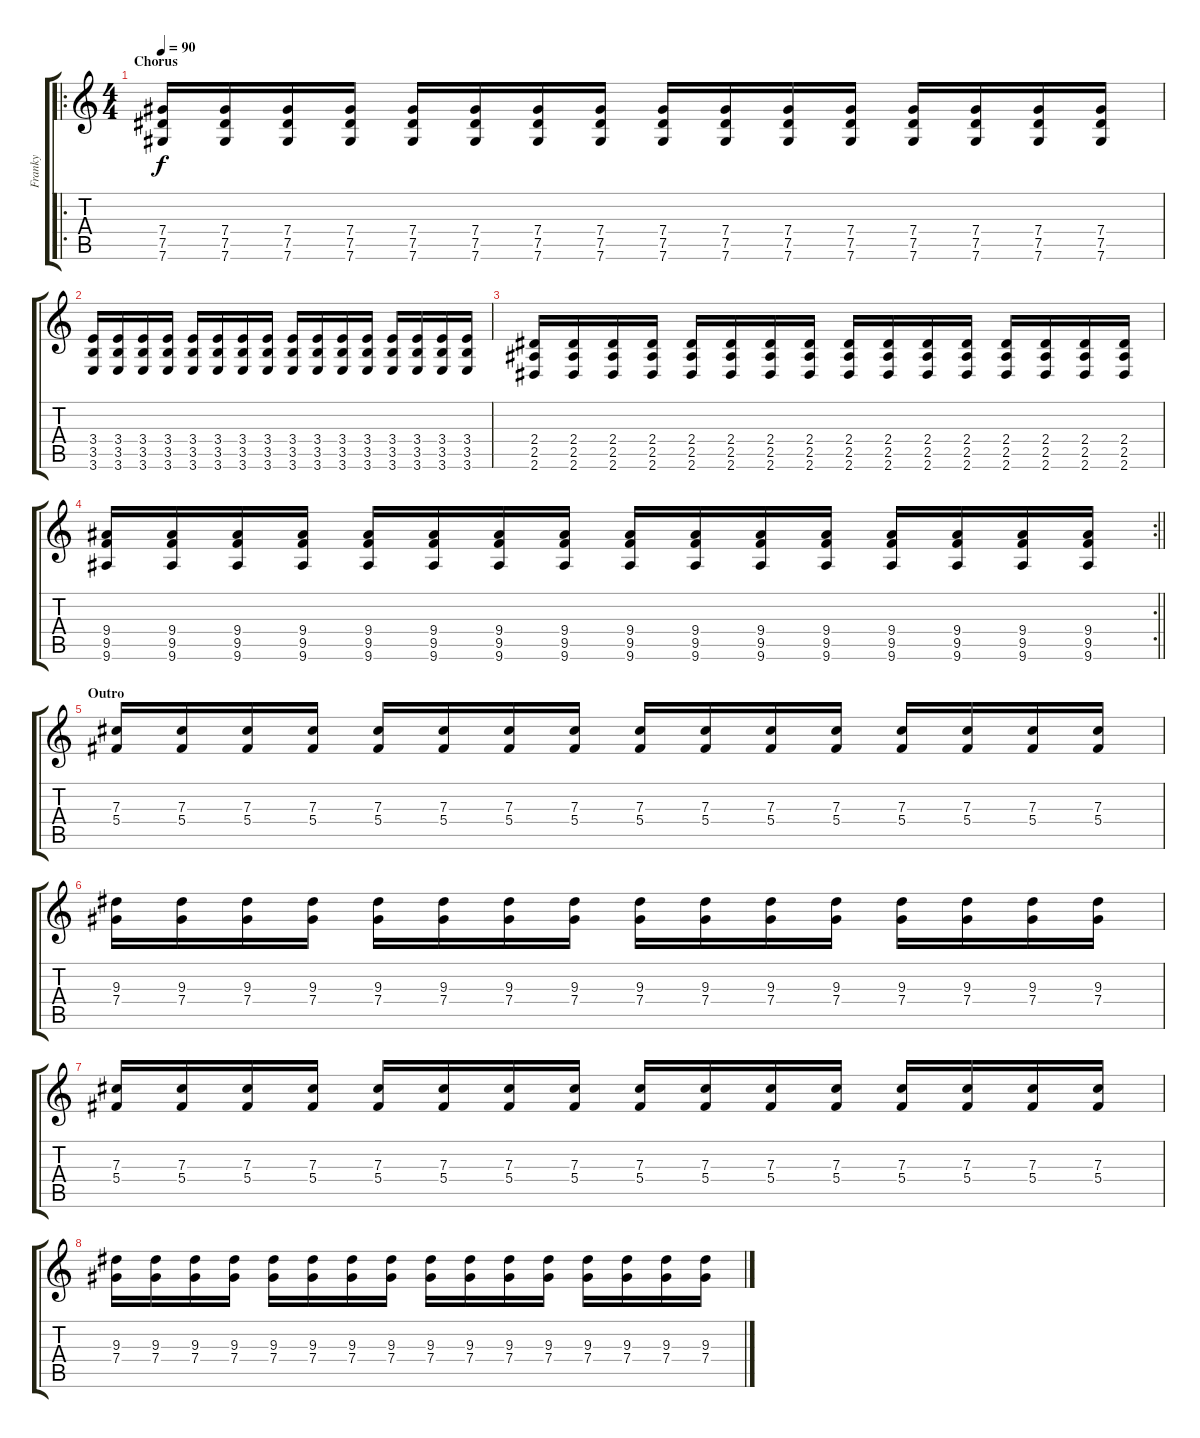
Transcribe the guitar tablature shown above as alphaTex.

\track ("Franky" "Franky") {instrument distortionguitar}
\staff {score tabs}
\tuning (Eb4 Bb3 Gb3 Db3 Ab2 Db2) {hide}
\ro
\ts (4 4)
\section ("" "Chorus")
\tempo 90
\clef g2
\ks c
(7.4 7.5 7.6).16{dy f instrument distortionguitar} (7.4 7.5 7.6).16 (7.4 7.5 7.6).16 (7.4 7.5 7.6).16 (7.4 7.5 7.6).16 (7.4 7.5 7.6).16 (7.4 7.5 7.6).16 (7.4 7.5 7.6).16 (7.4 7.5 7.6).16 (7.4 7.5 7.6).16 (7.4 7.5 7.6).16 (7.4 7.5 7.6).16 (7.4 7.5 7.6).16 (7.4 7.5 7.6).16 (7.4 7.5 7.6).16 (7.4 7.5 7.6).16 |
(3.4 3.5 3.6).16 (3.4 3.5 3.6).16 (3.4 3.5 3.6).16 (3.4 3.5 3.6).16 (3.4 3.5 3.6).16 (3.4 3.5 3.6).16 (3.4 3.5 3.6).16 (3.4 3.5 3.6).16 (3.4 3.5 3.6).16 (3.4 3.5 3.6).16 (3.4 3.5 3.6).16 (3.4 3.5 3.6).16 (3.4 3.5 3.6).16 (3.4 3.5 3.6).16 (3.4 3.5 3.6).16 (3.4 3.5 3.6).16 |
(2.4 2.5 2.6).16 (2.4 2.5 2.6).16 (2.4 2.5 2.6).16 (2.4 2.5 2.6).16 (2.4 2.5 2.6).16 (2.4 2.5 2.6).16 (2.4 2.5 2.6).16 (2.4 2.5 2.6).16 (2.4 2.5 2.6).16 (2.4 2.5 2.6).16 (2.4 2.5 2.6).16 (2.4 2.5 2.6).16 (2.4 2.5 2.6).16 (2.4 2.5 2.6).16 (2.4 2.5 2.6).16 (2.4 2.5 2.6).16 |
\rc 2
\barLineRight lightlight
(9.4 9.5 9.6).16 (9.4 9.5 9.6).16 (9.4 9.5 9.6).16 (9.4 9.5 9.6).16 (9.4 9.5 9.6).16 (9.4 9.5 9.6).16 (9.4 9.5 9.6).16 (9.4 9.5 9.6).16 (9.4 9.5 9.6).16 (9.4 9.5 9.6).16 (9.4 9.5 9.6).16 (9.4 9.5 9.6).16 (9.4 9.5 9.6).16 (9.4 9.5 9.6).16 (9.4 9.5 9.6).16 (9.4 9.5 9.6).16 |
\section ("" "Outro")
(7.3 5.4).16 (7.3 5.4).16 (7.3 5.4).16 (7.3 5.4).16 (7.3 5.4).16 (7.3 5.4).16 (7.3 5.4).16 (7.3 5.4).16 (7.3 5.4).16 (7.3 5.4).16 (7.3 5.4).16 (7.3 5.4).16 (7.3 5.4).16 (7.3 5.4).16 (7.3 5.4).16 (7.3 5.4).16 |
(9.3 7.4).16 (9.3 7.4).16 (9.3 7.4).16 (9.3 7.4).16 (9.3 7.4).16 (9.3 7.4).16 (9.3 7.4).16 (9.3 7.4).16 (9.3 7.4).16 (9.3 7.4).16 (9.3 7.4).16 (9.3 7.4).16 (9.3 7.4).16 (9.3 7.4).16 (9.3 7.4).16 (9.3 7.4).16 |
(7.3 5.4).16 (7.3 5.4).16 (7.3 5.4).16 (7.3 5.4).16 (7.3 5.4).16 (7.3 5.4).16 (7.3 5.4).16 (7.3 5.4).16 (7.3 5.4).16 (7.3 5.4).16 (7.3 5.4).16 (7.3 5.4).16 (7.3 5.4).16 (7.3 5.4).16 (7.3 5.4).16 (7.3 5.4).16 |
(9.3 7.4).16 (9.3 7.4).16 (9.3 7.4).16 (9.3 7.4).16 (9.3 7.4).16 (9.3 7.4).16 (9.3 7.4).16 (9.3 7.4).16 (9.3 7.4).16 (9.3 7.4).16 (9.3 7.4).16 (9.3 7.4).16 (9.3 7.4).16 (9.3 7.4).16 (9.3 7.4).16 (9.3 7.4).16
